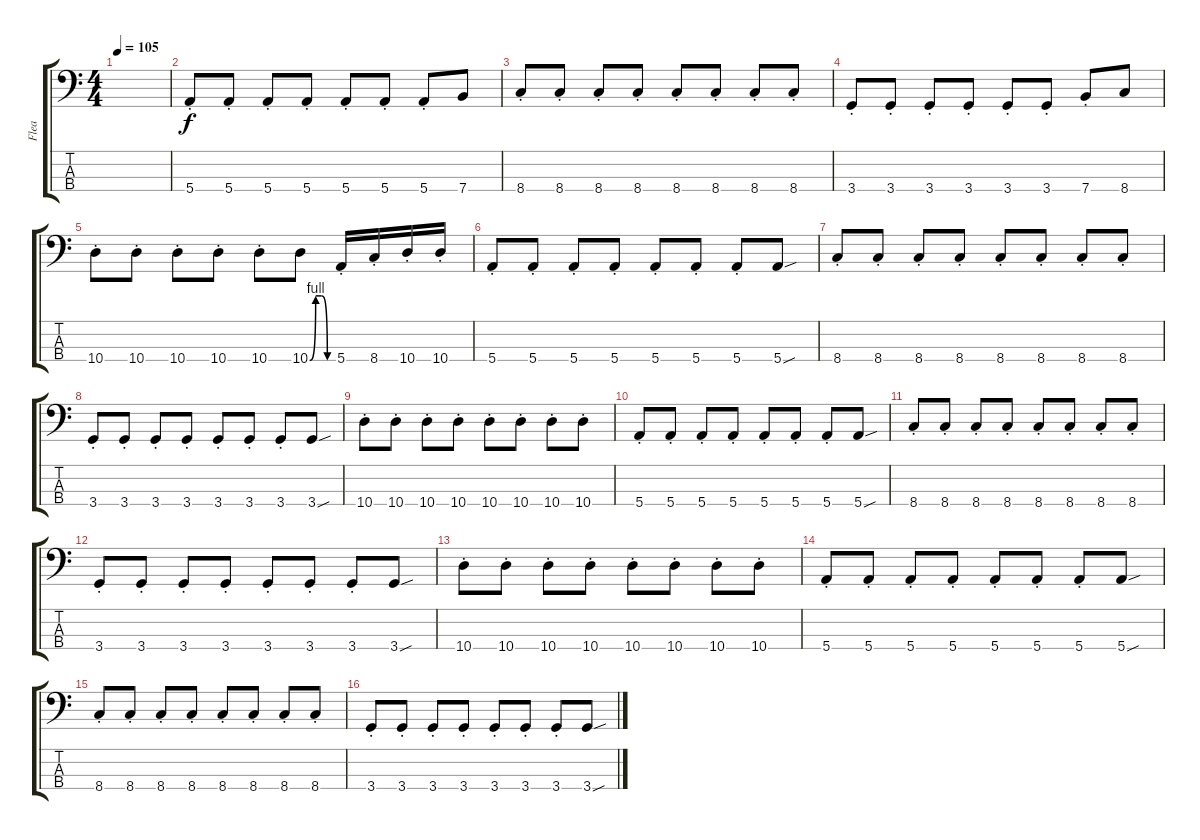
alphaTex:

\track ("Flea" "Flea") {instrument electricbassfinger}
\staff {score tabs}
\tuning (G2 D2 A1 E1) {hide}
\ts (4 4)
\tempo 105
\clef f4
\ks c
|
5.4{st}.8 5.4{st}.8 5.4{st}.8 5.4{st}.8 5.4{st}.8 5.4{st}.8 5.4{st}.8 7.4.8 |
8.4{st}.8 8.4{st}.8 8.4{st}.8 8.4{st}.8 8.4{st}.8 8.4{st}.8 8.4{st}.8 8.4{st}.8 |
3.4{st}.8 3.4{st}.8 3.4{st}.8 3.4{st}.8 3.4{st}.8 3.4{st}.8 7.4{st}.8 8.4.8 |
10.4{st}.8 10.4{st}.8 10.4{st}.8 10.4{st}.8 10.4{st}.8 10.4{be (custom 0 0 15 4 30 4 45 0 60 0)}.8 5.4{st}.16 8.4{st}.16 10.4{st}.16 10.4{st}.16 |
5.4{st}.8 5.4{st}.8 5.4{st}.8 5.4{st}.8 5.4{st}.8 5.4{st}.8 5.4{st}.8 5.4{sou}.8 |
8.4{st}.8 8.4{st}.8 8.4{st}.8 8.4{st}.8 8.4{st}.8 8.4{st}.8 8.4{st}.8 8.4{st}.8 |
3.4{st}.8 3.4{st}.8 3.4{st}.8 3.4{st}.8 3.4{st}.8 3.4{st}.8 3.4{st}.8 3.4{sou}.8 |
10.4{st}.8 10.4{st}.8 10.4{st}.8 10.4{st}.8 10.4{st}.8 10.4{st}.8 10.4{st}.8 10.4{st}.8 |
5.4{st}.8 5.4{st}.8 5.4{st}.8 5.4{st}.8 5.4{st}.8 5.4{st}.8 5.4{st}.8 5.4{sou}.8 |
8.4{st}.8 8.4{st}.8 8.4{st}.8 8.4{st}.8 8.4{st}.8 8.4{st}.8 8.4{st}.8 8.4{st}.8 |
3.4{st}.8 3.4{st}.8 3.4{st}.8 3.4{st}.8 3.4{st}.8 3.4{st}.8 3.4{st}.8 3.4{sou}.8 |
10.4{st}.8 10.4{st}.8 10.4{st}.8 10.4{st}.8 10.4{st}.8 10.4{st}.8 10.4{st}.8 10.4{st}.8 |
5.4{st}.8 5.4{st}.8 5.4{st}.8 5.4{st}.8 5.4{st}.8 5.4{st}.8 5.4{st}.8 5.4{sou}.8 |
8.4{st}.8 8.4{st}.8 8.4{st}.8 8.4{st}.8 8.4{st}.8 8.4{st}.8 8.4{st}.8 8.4{st}.8 |
3.4{st}.8 3.4{st}.8 3.4{st}.8 3.4{st}.8 3.4{st}.8 3.4{st}.8 3.4{st}.8 3.4{sou}.8
